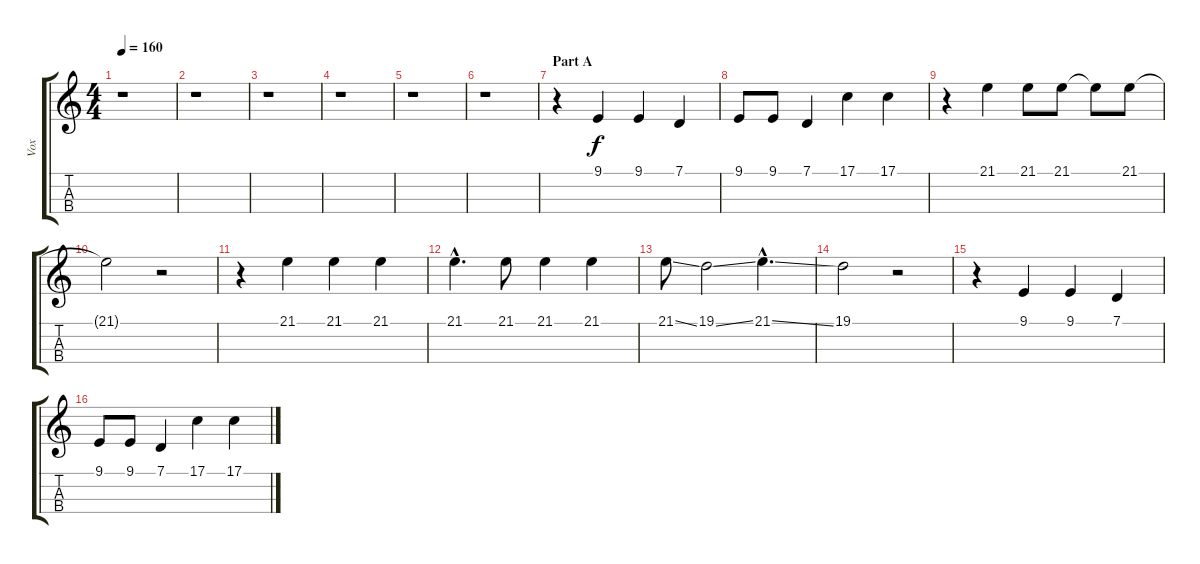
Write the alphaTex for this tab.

\track ("Vox" "Vox") {instrument cello}
\staff {score tabs}
\tuning (G3 D3 A2 E2) {hide}
\ts (4 4)
\tempo 160
\clef g2
\ks c
r.1{dy f} |
r.1 |
r.1 |
r.1 |
r.1 |
r.1 |
\section ("" "Part A")
r.4 9.1.4 9.1.4 7.1.4 |
9.1.8 9.1.8 7.1.4 17.1.4 17.1.4 |
r.4 21.1.4 21.1.8 21.1.8 21.1{t}.8 21.1.8 |
21.1{t}.2 r.2 |
r.4 21.1.4 21.1.4 21.1.4 |
21.1{hac}.4{d} 21.1.8 21.1.4 21.1.4 |
21.1{ss}.8 19.1{ss}.2 21.1{ss hac}.4{d} |
19.1.2 r.2 |
r.4 9.1.4 9.1.4 7.1.4 |
9.1.8 9.1.8 7.1.4 17.1.4 17.1.4
